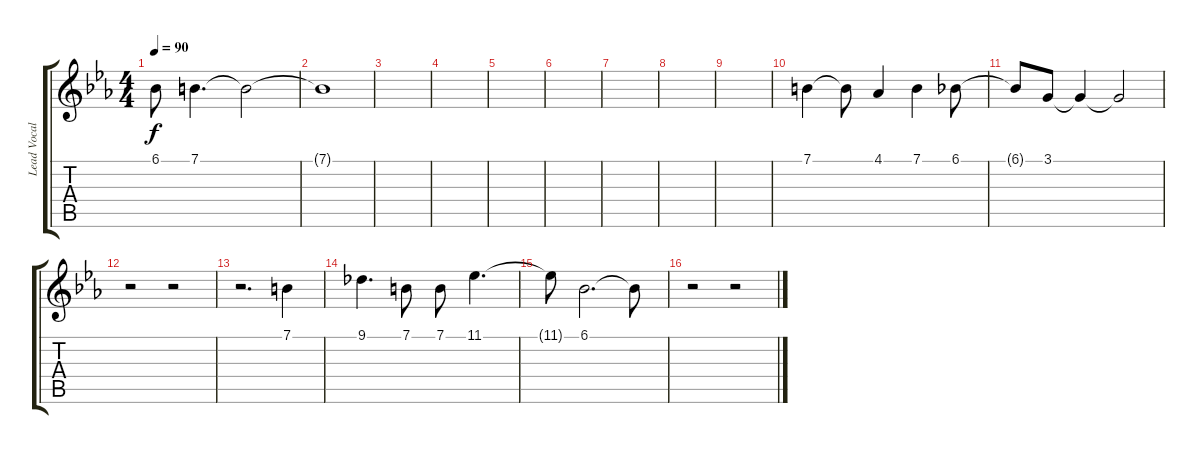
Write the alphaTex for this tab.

\track ("Lead Vocals" "Lead Vocal") {instrument violin}
\staff {score tabs}
\tuning (E4 B3 G3 D3 A2 E2) {hide}
\ts (4 4)
\tempo 90
\clef g2
\ks cminor
6.1{t}.8{dy f} 7.1.4{d} 7.1{t}.2 |
7.1{t}.1 |
|
|
|
|
|
|
|
7.1.4 7.1{t}.8 4.1.4 7.1.4 6.1.8 |
6.1{t}.8 3.1.8 3.1{t}.4 3.1{t}.2 |
r.2 r.2 |
r.2{d} 7.1.4 |
9.1.4{d} 7.1.8 7.1.8 11.1.4{d} |
11.1{t}.8 6.1.2{d} 6.1{t}.8 |
r.2 r.2
